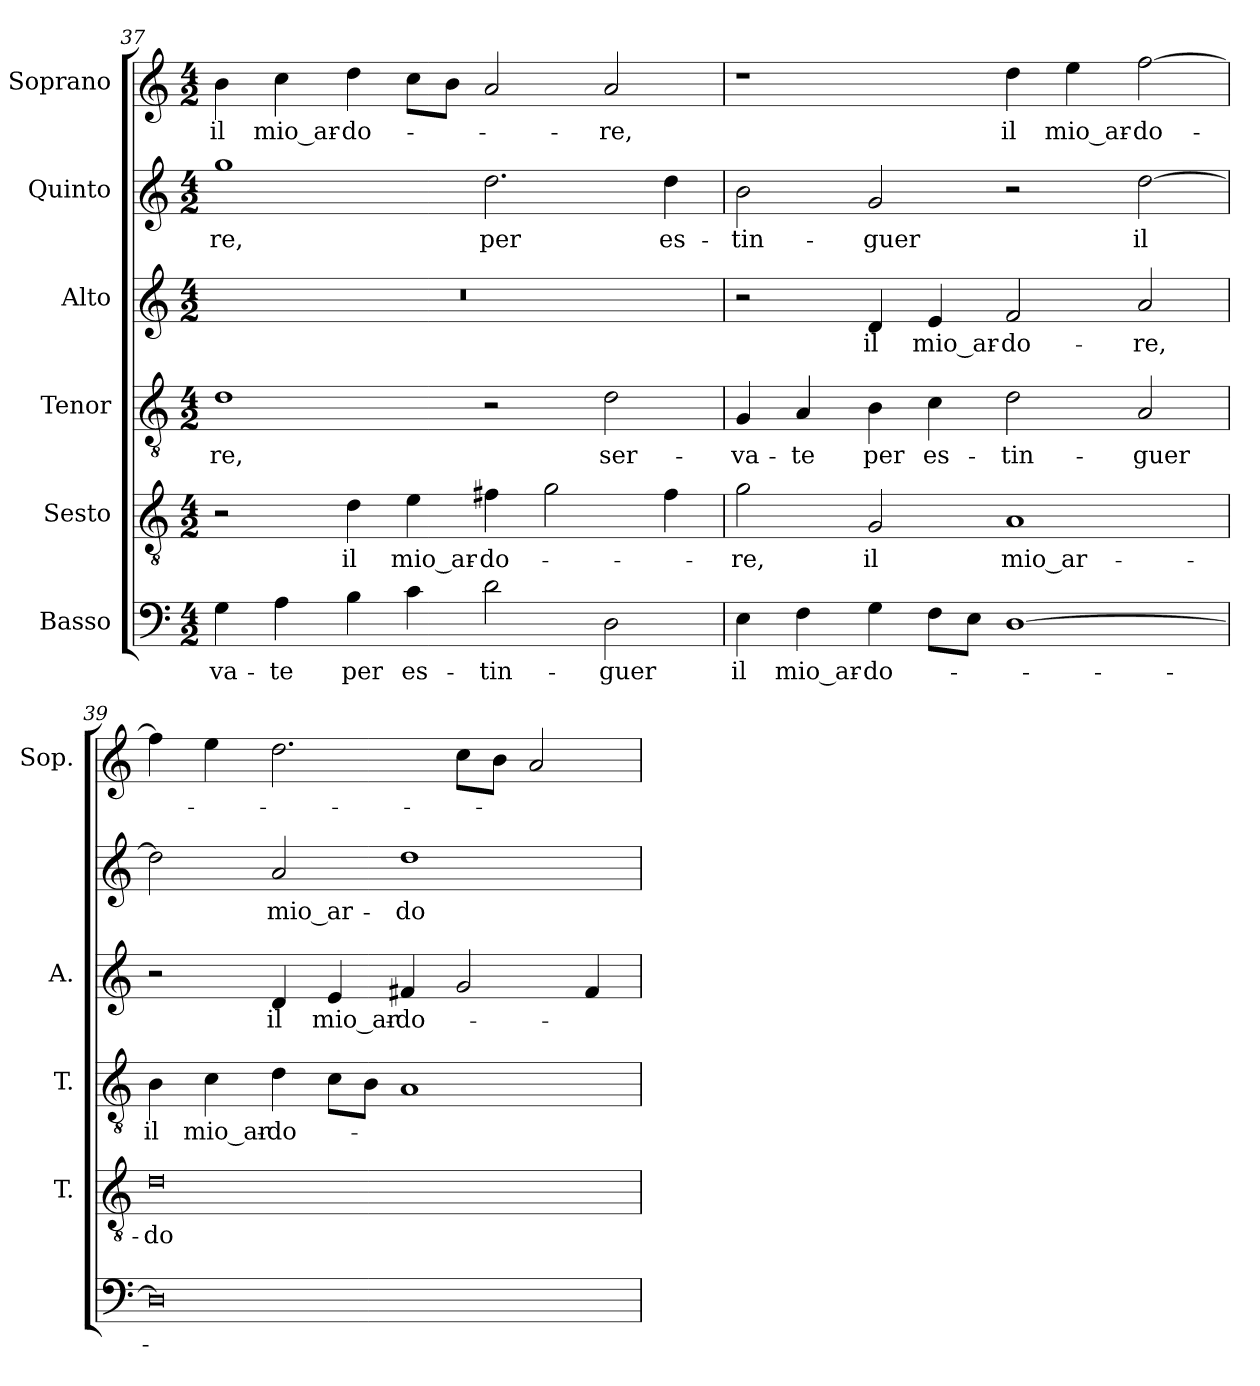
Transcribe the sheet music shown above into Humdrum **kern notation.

**kern	**text	**kern	**text	**kern	**text	**kern	**text	**kern	**text	**kern	**text
*part6	*part6	*part5	*part5	*part4	*part4	*part3	*part3	*part2	*part2	*part1	*part1
*staff6	*staff6	*staff5	*staff5	*staff4	*staff4	*staff3	*staff3	*staff2	*staff2	*staff1	*staff1
*I"Basso	*	*I"Sesto	*	*I"Tenor	*	*I"Alto	*	*I"Quinto	*	*I"Soprano	*
*	*	*I'T.	*	*I'T.	*	*I'A.	*	*	*	*I'Sop.	*
*clefF4	*	*clefGv2	*	*clefGv2	*	*clefG2	*	*clefG2	*	*clefG2	*
*	*	*ITrd7c12	*	*ITrd7c12	*	*	*	*	*	*	*
*k[]	*	*k[]	*	*k[]	*	*k[]	*	*k[]	*	*k[]	*
*C:	*	*C:	*	*C:	*	*C:	*	*C:	*	*C:	*
*M4/2	*	*M4/2	*	*M4/2	*	*M4/2	*	*M4/2	*	*M4/2	*
=37	=37	=37	=37	=37	=37	=37	=37	=37	=37	=37	=37
!	!LO:LY:b:color=#000000	!	!	!	!	!	!	!	!	!	!
!	!	!	!	!	!LO:LY:b:color=#000000	!LO:N:vis=1	!	!	!	!	!
!	!	!	!	!	!	!	!	!	!LO:LY:b:color=#000000	!	!
!	!	!	!	!	!	!	!	!	!	!	!LO:LY:b:color=#000000
4Gi\	-va-	2r	.	1Di	-re,	0r	.	1ggi	-re,	4bi\	il
!	!LO:LY:b:color=#000000	!	!	!	!	!	!	!	!	!	!
!	!	!	!	!	!	!	!	!	!	!	!LO:LY:b:color=#000000
4Ai\	-te	.	.	.	.	.	.	.	.	4cci\	mio_ar-
!	!LO:LY:b:color=#000000	!	!	!	!	!	!	!	!	!	!
!	!	!	!LO:LY:b:color=#000000	!	!	!	!	!	!	!	!
!	!	!	!	!	!	!	!	!	!	!	!LO:LY:b:color=#000000
4Bi\	per	4Di\	il	.	.	.	.	.	.	4ddi\	-do-
!	!LO:LY:b:color=#000000	!	!	!	!	!	!	!	!	!	!
!	!	!	!LO:LY:b:color=#000000	!	!	!	!	!	!	!	!
4ci\	es-	4Ei\	mio_ar-	.	.	.	.	.	.	8cci\L	.
.	.	.	.	.	.	.	.	.	.	8bi\J	.
!	!LO:LY:b:color=#000000	!	!	!	!	!	!	!	!	!	!
!	!	!	!LO:LY:b:color=#000000	!	!	!	!	!	!	!	!
!	!	!	!	!	!	!	!	!	!LO:LY:b:color=#000000	!	!
2di\	-tin-	4F#Xi\	-do-	2r	.	.	.	2.ddi\	per	2ai/	.
.	.	2Gi\	.	.	.	.	.	.	.	.	.
!	!LO:LY:b:color=#000000	!	!	!	!	!	!	!	!	!	!
!	!	!	!	!	!LO:LY:b:color=#000000	!	!	!	!	!	!
!	!	!	!	!	!	!	!	!	!	!	!LO:LY:b:color=#000000
2Di\	-guer	.	.	2Di\	ser-	.	.	.	.	2ai/	-re,
!	!	!	!	!	!	!	!	!	!LO:LY:b:color=#000000	!	!
.	.	4F#i\	.	.	.	.	.	4ddi\	es-	.	.
=38	=38	=38	=38	=38	=38	=38	=38	=38	=38	=38	=38
!	!LO:LY:b:color=#000000	!	!	!	!	!	!	!	!	!	!
!	!	!	!LO:LY:b:color=#000000	!	!	!	!	!	!	!	!
!	!	!	!	!	!LO:LY:b:color=#000000	!	!	!	!	!	!
!	!	!	!	!	!	!	!	!	!LO:LY:b:color=#000000	!	!
4Ei\	il	2Gi\	-re,	4GGi/	-va-	2r	.	2bi\	-tin-	1r	.
!	!LO:LY:b:color=#000000	!	!	!	!	!	!	!	!	!	!
!	!	!	!	!	!LO:LY:b:color=#000000	!	!	!	!	!	!
4Fi\	mio_ar-	.	.	4AAi/	-te	.	.	.	.	.	.
!	!LO:LY:b:color=#000000	!	!	!	!	!	!	!	!	!	!
!	!	!	!LO:LY:b:color=#000000	!	!	!	!	!	!	!	!
!	!	!	!	!	!LO:LY:b:color=#000000	!	!	!	!	!	!
!	!	!	!	!	!	!	!LO:LY:b:color=#000000	!	!	!	!
!	!	!	!	!	!	!	!	!	!LO:LY:b:color=#000000	!	!
4Gi\	-do-	2GGi/	il	4BBi\	per	4di/	il	2gi/	-guer	.	.
!	!	!	!	!	!LO:LY:b:color=#000000	!	!	!	!	!	!
!	!	!	!	!	!	!	!LO:LY:b:color=#000000	!	!	!	!
8Fi\L	.	.	.	4Ci\	es-	4ei/	mio_ar-	.	.	.	.
8Ei\J	.	.	.	.	.	.	.	.	.	.	.
!	!	!	!LO:LY:b:color=#000000	!	!	!	!	!	!	!	!
!	!	!	!	!	!LO:LY:b:color=#000000	!	!	!	!	!	!
!	!	!	!	!	!	!	!LO:LY:b:color=#000000	!	!	!	!
!	!	!	!	!	!	!	!	!	!	!	!LO:LY:b:color=#000000
[1Di	.	1AAi	mio_ar-	2Di\	-tin-	2fi/	-do-	2r	.	4ddi\	il
!	!	!	!	!	!	!	!	!	!	!	!LO:LY:b:color=#000000
.	.	.	.	.	.	.	.	.	.	4eei\	mio_ar-
!	!	!	!	!	!LO:LY:b:color=#000000	!	!	!	!	!	!
!	!	!	!	!	!	!	!LO:LY:b:color=#000000	!	!	!	!
!	!	!	!	!	!	!	!	!	!LO:LY:b:color=#000000	!	!
!	!	!	!	!	!	!	!	!	!	!	!LO:LY:b:color=#000000
.	.	.	.	2AAi/	-guer	2ai/	-re,	[2ddi\	il	[2ffi\	-do-
=39	=39	=39	=39	=39	=39	=39	=39	=39	=39	=39	=39
!	!	!	!LO:LY:b:color=#000000	!	!	!	!	!	!	!	!
!	!	!	!	!	!LO:LY:b:color=#000000	!	!	!	!	!	!
0Di]	.	0Di	-do-	4BBi\	il	2r	.	2ddi\]	.	4ffi\]	.
!	!	!	!	!	!LO:LY:b:color=#000000	!	!	!	!	!	!
.	.	.	.	4Ci\	mio_ar-	.	.	.	.	4eei\	.
!	!	!	!	!	!LO:LY:b:color=#000000	!	!	!	!	!	!
!	!	!	!	!	!	!	!LO:LY:b:color=#000000	!	!	!	!
!	!	!	!	!	!	!	!	!	!LO:LY:b:color=#000000	!	!
.	.	.	.	4Di\	-do-	4di/	il	2ai/	mio_ar-	2.ddi\	.
!	!	!	!	!	!	!	!LO:LY:b:color=#000000	!	!	!	!
.	.	.	.	8Ci\L	.	4ei/	mio_ar-	.	.	.	.
.	.	.	.	8BBi\J	.	.	.	.	.	.	.
!	!	!	!	!	!	!	!LO:LY:b:color=#000000	!	!	!	!
!	!	!	!	!	!	!	!	!	!LO:LY:b:color=#000000	!	!
.	.	.	.	1AAi	.	4f#Xi/	-do-	1ddi	-do-	.	.
.	.	.	.	.	.	2gi/	.	.	.	8cci\L	.
.	.	.	.	.	.	.	.	.	.	8bi\J	.
.	.	.	.	.	.	.	.	.	.	2ai/	.
.	.	.	.	.	.	4f#i/	.	.	.	.	.
=	=	=	=	=	=	=	=	=	=	=	=
*-	*-	*-	*-	*-	*-	*-	*-	*-	*-	*-	*-
